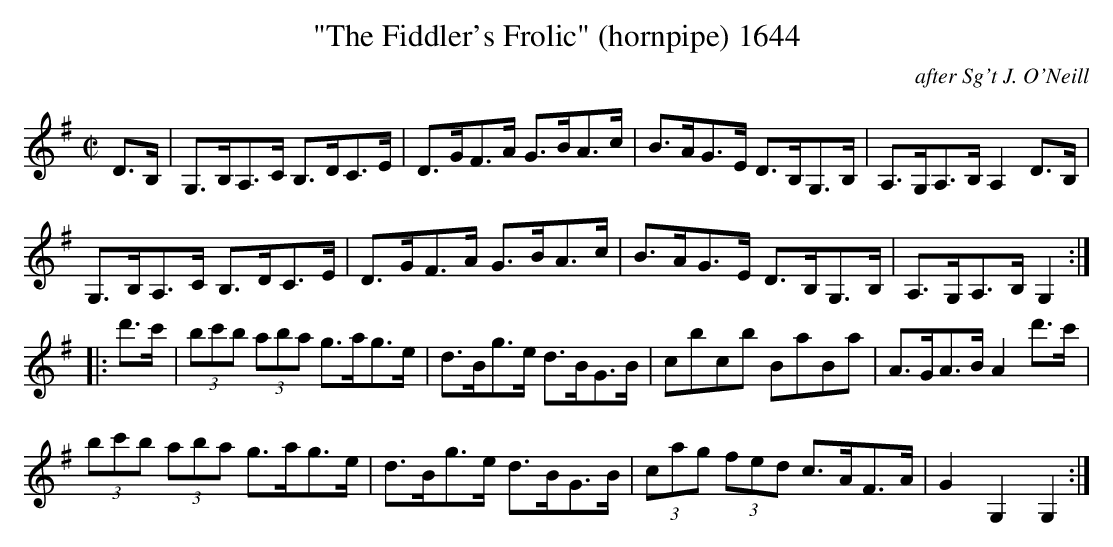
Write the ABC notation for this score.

X:1
T:"The Fiddler's Frolic" (hornpipe) 1644
C:after Sg't J. O'Neill
BRENNAN July 2003 (HTTP://WWW.SOSYOURMOM.COM)
M:C|
L:1/8
K:G
D3/2B,/2|G,3/2B,/2A,3/2C/2 B,3/2D/2C3/2E/2|D3/2G/2F3/2A/2 G3/2B/2A3/2c/2|B3/2A/2G3/2E/2 D3/2B,/2G,3/2B,/2|A,3/2G,/2A,3/2B,/2 A,2D3/2B,/2|
G,3/2B,/2A,3/2C/2 B,3/2D/2C3/2E/2|D3/2G/2F3/2A/2 G3/2B/2A3/2c/2|B3/2A/2G3/2E/2 D3/2B,/2G,3/2B,/2|A,3/2G,/2A,3/2B,/2 G,2:|
|:d'3/2c'/2| (3bc'b  (3aba g3/2a/2g3/2e/2|d3/2B/2g3/2e/2 d3/2B/2G3/2B/2|cbcb BaBa|A3/2G/2A3/2B/2 A2d'3/2c'/2|
(3bc'b (3aba g3/2a/2g3/2e/2|d3/2B/2g3/2e/2 d3/2B/2G3/2B/2|(3cag  (3fed c3/2A/2F3/2A/2|G2G,2G,2:|
